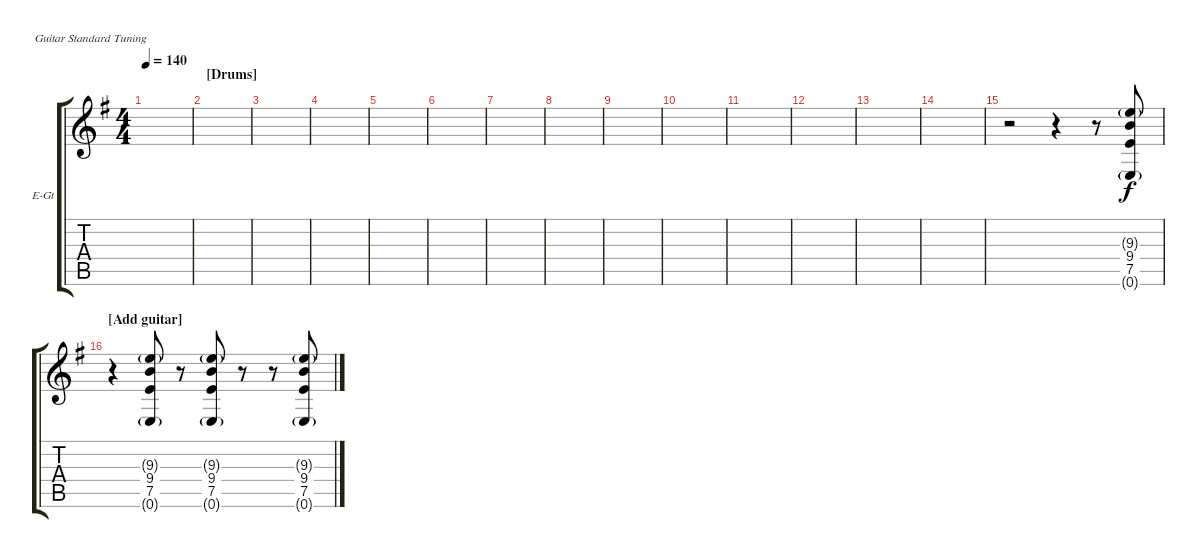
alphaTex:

\defaultSystemsLayout 4
\bracketExtendMode groupsimilarinstruments
\firstSystemTrackNameOrientation horizontal
\otherSystemsTrackNameOrientation horizontal
\track ("Electric Guitar (Drive)" "E-Gt") {instrument overdrivenguitar}
\staff {score tabs}
\tuning (E4 B3 G3 D3 A2 E2)
\ts (4 4)
\tempo 140
\clef g2
\ks g
|
\section ("" "[Drums]")
|
|
|
|
|
|
|
|
|
|
|
|
|
r.2 r.4 r.8 (9.3{g} 9.4 7.5 0.6{g}).8 |
\section ("" "[Add guitar]")
r.4 (9.3{g} 9.4 7.5 0.6{g}).8 r.8 (9.3{g} 9.4 7.5 0.6{g}).8 r.8 r.8 (9.3{g} 9.4 7.5 0.6{g}).8
